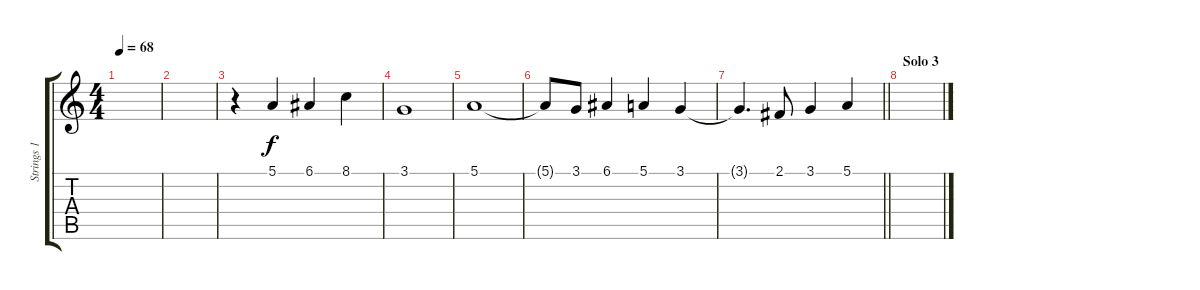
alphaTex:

\track ("Strings 1" "Strings 1") {instrument stringensemble1}
\staff {score tabs}
\tuning (E4 B3 G3 D3 A2 D2) {hide}
\ts (4 4)
\tempo 68
\clef g2
\ks c
|
|
r.4{volume 16} 5.1.4{dy f} 6.1.4 8.1.4 |
3.1.1 |
5.1.1 |
5.1{t}.8 3.1.8 6.1.4 5.1.4 3.1.4 |
\barLineRight lightlight
3.1{t}.4{d} 2.1.8 3.1.4 5.1.4 |
\section ("" "Solo 3")
